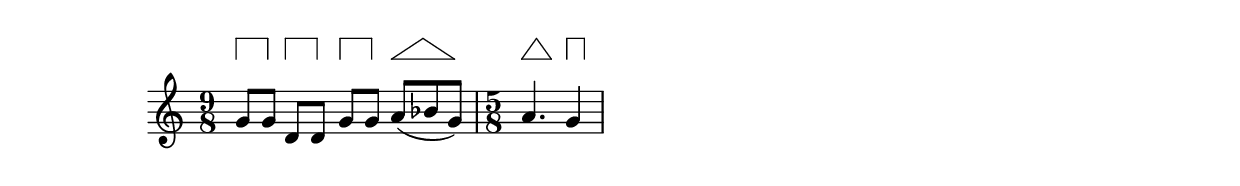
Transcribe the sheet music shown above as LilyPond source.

%% Do not edit this file; it is auto-generated from LSR http://lsr.dsi.unimi.it
%% This file is in the public domain.
%% Tags: rhythms
\version "2.11.35"

\header { texidoc = "
The Scheme function @code{set-time-signature}, in combination with the
Measure grouping engraver,  it will create MeasureGrouping signs.  Such
signs ease reading rhythmically complex modern music.  In the following
example, the 9/8 measure is subdivided in 2, 2, 2 and 3.  This is
passed to @code{set-time-signature} as the third argument @code{(2 2 2
3)}


" }
% begin verbatim
\score {
  \relative c'' {
    #(set-time-signature 9 8 '(2 2 2 3))
    g8[ g] d[ d] g[ g] a8[( bes g]) |
    #(set-time-signature 5 8 '(3 2))
    a4. g4
  }
  \layout {
    \context {
      \Staff
      \consists "Measure_grouping_engraver"
    }
  }
}

